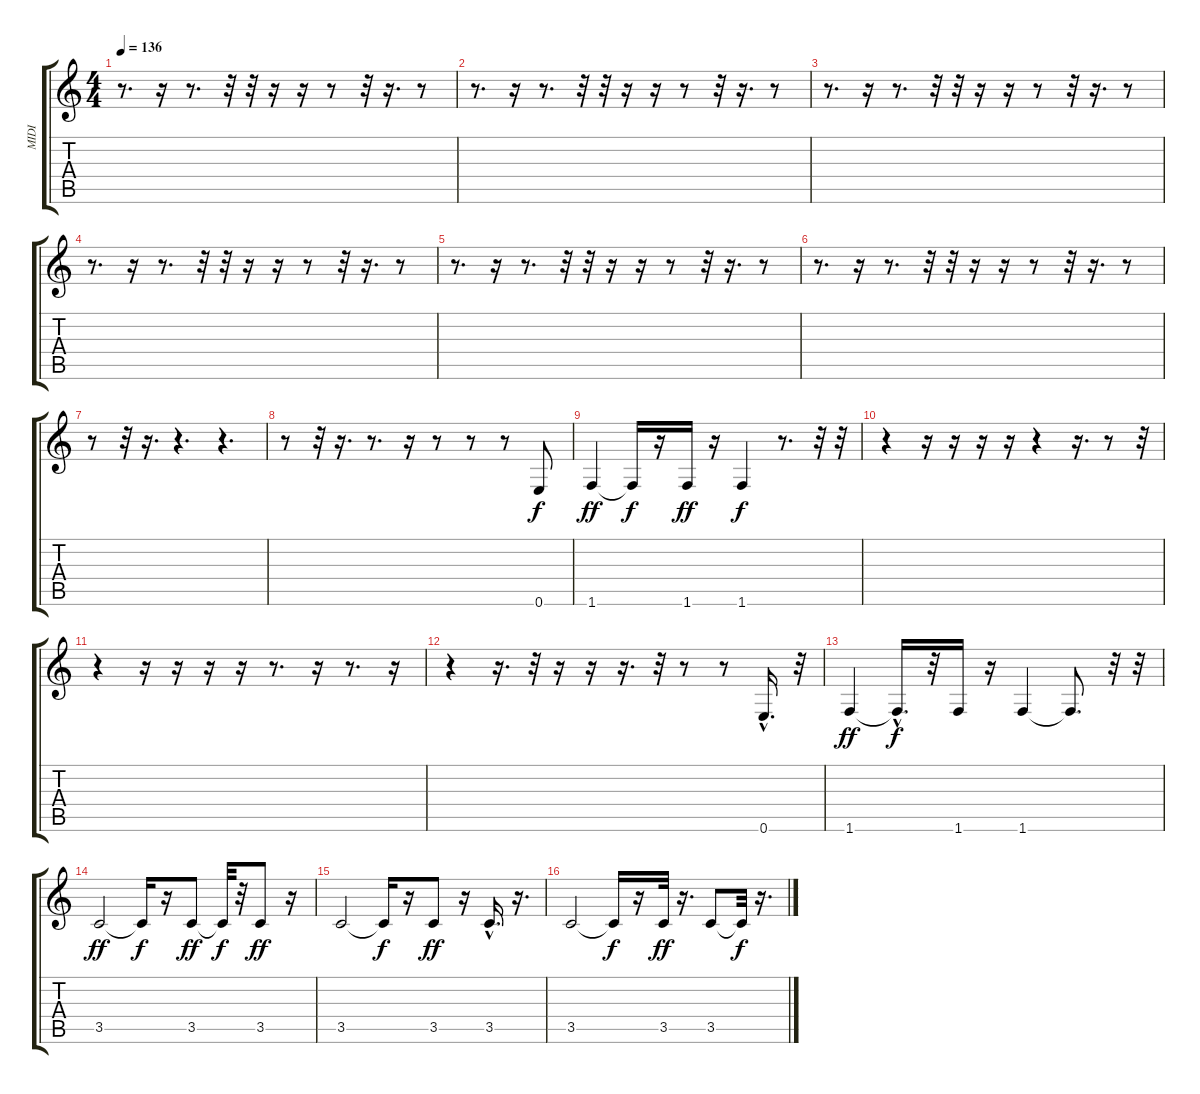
\track ("MIDI" "MIDI") {instrument fretlessbass}
\staff {score tabs}
\tuning (E4 B3 G3 D3 A2 E2) {hide}
\ts (4 4)
\tempo 136
\clef g2
\ks c
r.8{d dy f} r.16 r.8{d} r.32 r.32 r.16 r.16 r.8 r.32 r.16{d} r.8 |
r.8{d} r.16 r.8{d} r.32 r.32 r.16 r.16 r.8 r.32 r.16{d} r.8 |
r.8{d} r.16 r.8{d} r.32 r.32 r.16 r.16 r.8 r.32 r.16{d} r.8 |
r.8{d} r.16 r.8{d} r.32 r.32 r.16 r.16 r.8 r.32 r.16{d} r.8 |
r.8{d} r.16 r.8{d} r.32 r.32 r.16 r.16 r.8 r.32 r.16{d} r.8 |
r.8{d} r.16 r.8{d} r.32 r.32 r.16 r.16 r.8 r.32 r.16{d} r.8 |
r.8 r.32 r.16{d} r.4{d} r.4{d} |
r.8 r.32 r.16{d} r.8{d} r.16 r.8 r.8 r.8 0.6.8 |
1.6.4{dy ff} 1.6{t}.16{dy f} r.16 1.6.16{dy ff} r.16 1.6.4{dy f} r.8{d} r.32 r.32 |
r.4 r.16 r.16 r.16 r.16 r.4 r.16{d} r.8 r.32 |
r.4 r.16 r.16 r.16 r.16 r.8{d} r.16 r.8{d} r.16 |
r.4 r.16{d} r.32 r.16 r.16 r.16{d} r.32 r.8 r.8 0.6{hac}.16{d} r.32 |
1.6.4{dy ff} 1.6{hac t}.16{d dy f} r.32 1.6.16 r.16 1.6.4 1.6{t}.8{d} r.32 r.32 |
3.5.2{dy ff} 3.5{t}.16{dy f} r.16 3.5.8{dy ff} 3.5{t}.32{dy f} r.32 3.5.8{dy ff} r.16 |
3.5.2 3.5{t}.16{dy f} r.16 3.5.8{dy ff} r.16 3.5{hac}.16{d} r.16{d} |
3.5.2 3.5{t}.16{dy f} r.16 3.5.32{dy ff} r.16{d} 3.5.8 3.5{t}.32{dy f} r.16{d}
